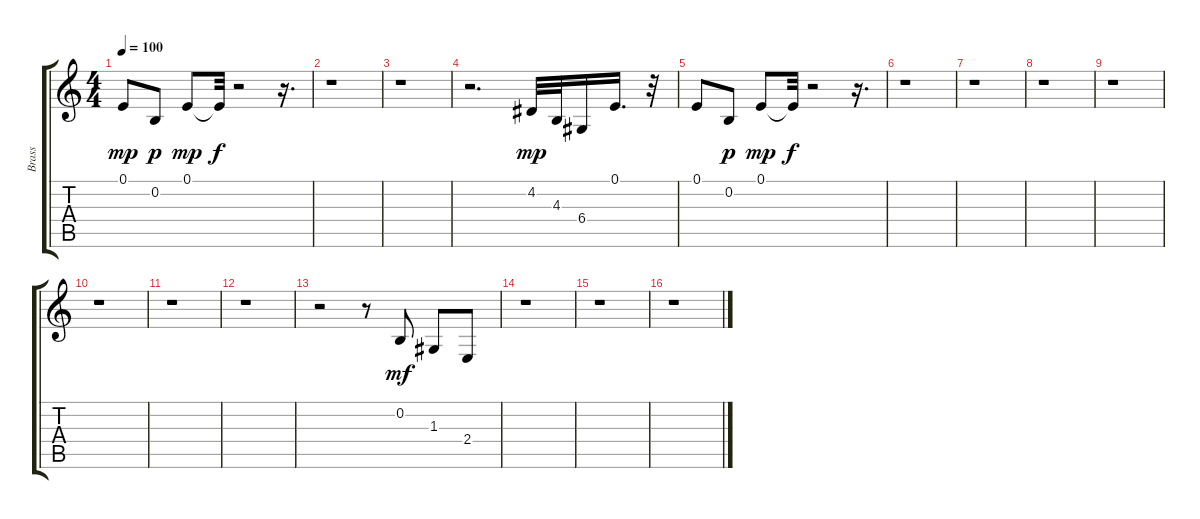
\track ("Brass" "Brass") {instrument brasssection}
\staff {score tabs}
\tuning (E4 B3 G3 D3 A2 E2) {hide}
\ts (4 4)
\tempo 100
\clef g2
\ks c
0.1.8{dy mp} 0.2.8{dy p} 0.1.8{dy mp} 0.1{t}.32{dy f} r.2 r.16{d} |
r.1 |
r.1 |
r.2{d} 4.2.32{dy mp} 4.3.32 6.4.16 0.1.16{d} r.32 |
0.1.8 0.2.8{dy p} 0.1.8{dy mp} 0.1{t}.32{dy f} r.2 r.16{d} |
r.1 |
r.1 |
r.1 |
r.1 |
r.1 |
r.1 |
r.1 |
r.2 r.8 0.2.8{dy mf} 1.3.8 2.4.8 |
r.1 |
r.1 |
r.1
